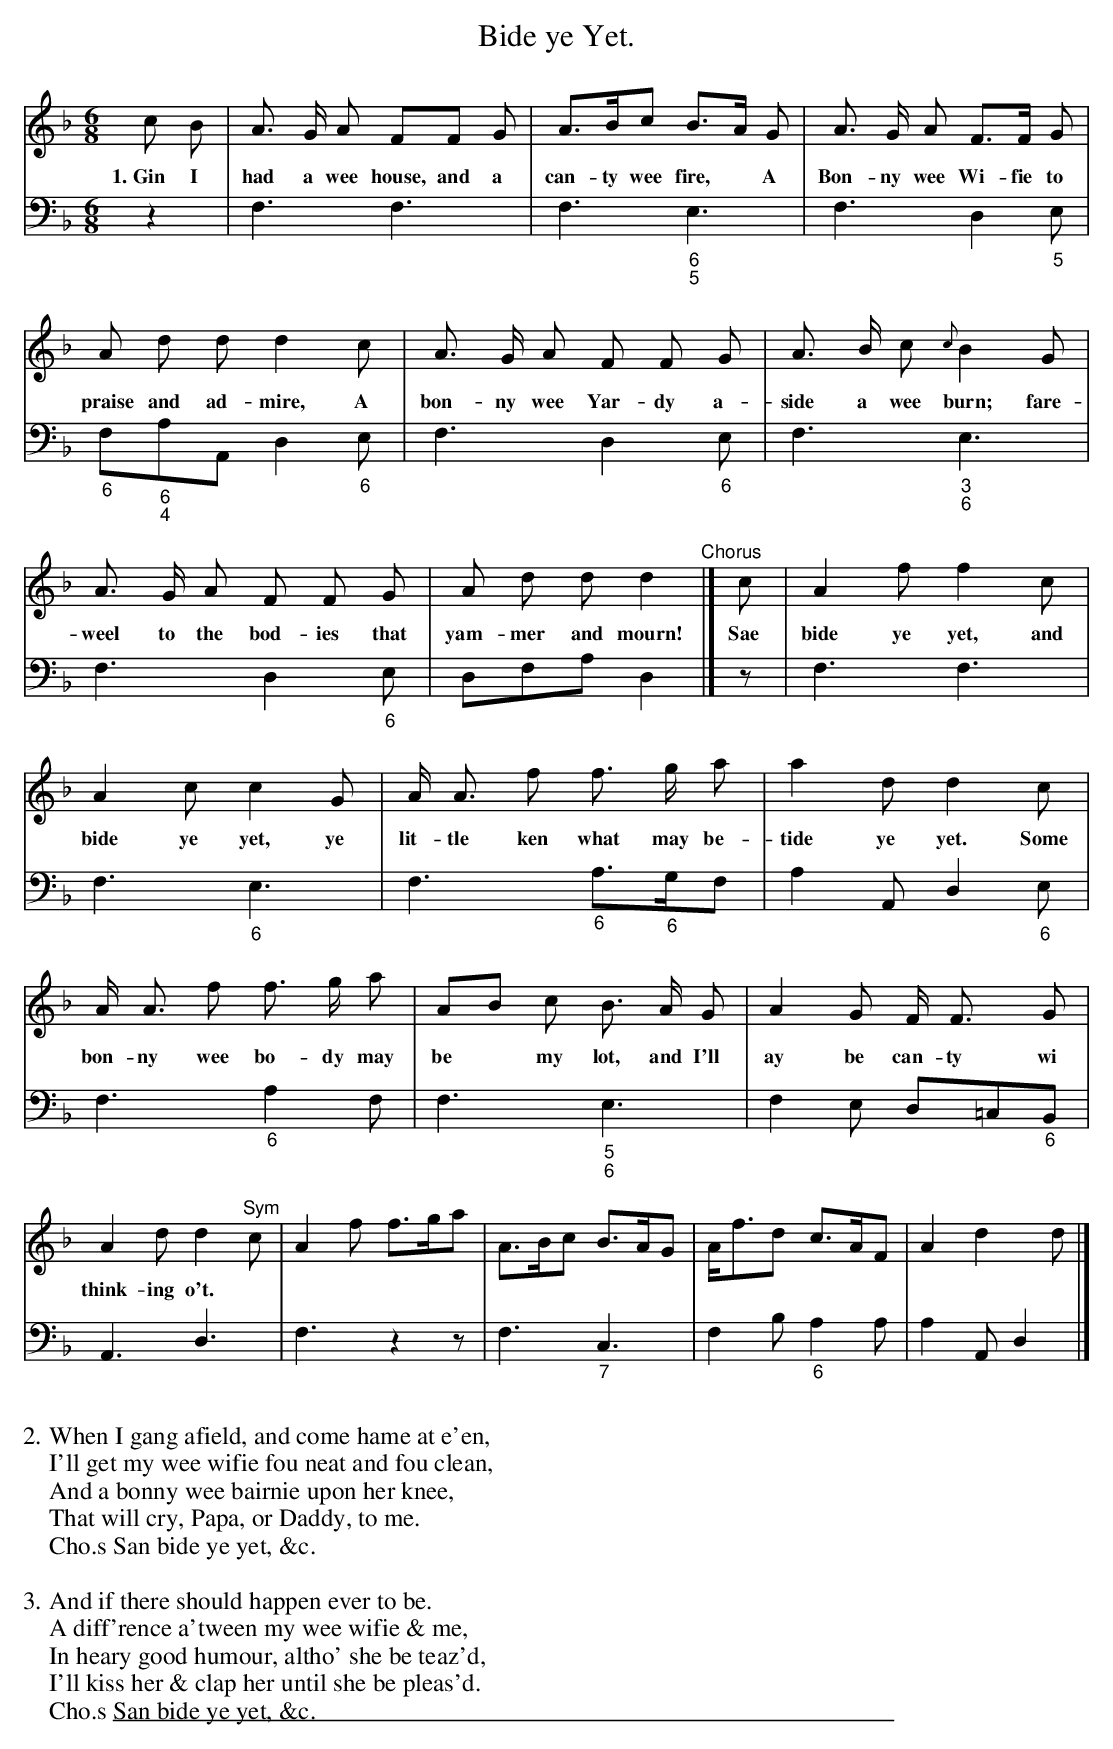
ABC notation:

X:1
T: Bide ye Yet.
M: 6/8
L: 1/8
K: F
V: 1 staves=2
c B | A> G A FF G | A>Bc B>A G |  A> G A
w: 1.~Gin I had a wee house, and a can-ty wee fire,* A Bon-ny wee
F>F G | A d d d2c | A> G A F F G | A> B c {c}B2 G |
w: Wi-fie to praise and ad-mire, A bon-ny wee Yar-dy a-side a wee burn; fare-
A> G A F F G | A d d d2 "^Chorus"|] c | A2 f f2 c |
w: weel to the bod-ies that yam-mer and mourn! Sae bide ye yet, and
A2 c c2 G | A< A f f> g a | a2 d d2 c |
w: bide ye yet, ye lit-tle ken what may be-tide ye yet. Some
A< A f f> g a | AB c B> A G | A2 G F< F G |
w: bon-ny wee bo-dy may be* my lot, and I'll ay be can-ty wi
A2 d d2"^Sym"c | A2 f f>ga | A>Bc B>AG | A<fd c>AF | A2 d2 d |]
w: think-ing o't.
V: 2 clef=bass middle=d
z2 | f3 f3 | f3 "_6;5"e3 | f3 d2 "_5"e | "_6"f"_6;4"aA d2"_6"e | f3 d2"_6"e | f3 "_3;6"e3 |
f3 d2"_6"e | dfa d2 |] z | f3 f3 | f3 "_6"e3 | f3 "_6"a>"_6"gf | a2A d2"_6"e |
f3 "_6"a2f | f3 "_5;6"e3 | f2e d=c"_6"B | A3 d3 | f3 z2z | f3 "_7"c3 | f2b "_6"a2a | a2A d2 |]
W: 2.When I gang afield, and come hame at e'en,
W:   I'll get my wee wifie fou neat and fou clean,
W:   And a bonny wee bairnie upon her knee,
W:   That will cry, Papa, or Daddy, to me.
W:      Cho.s San bide ye yet, &c.
W:
W: 3.And if there should happen ever to be.
W:   A diff'rence a'tween my wee wifie & me,
W:   In heary good humour, altho' she be teaz'd,
W:   I'll kiss her & clap her until she be pleas'd.
W:      Cho.s San bide ye yet, &c.
